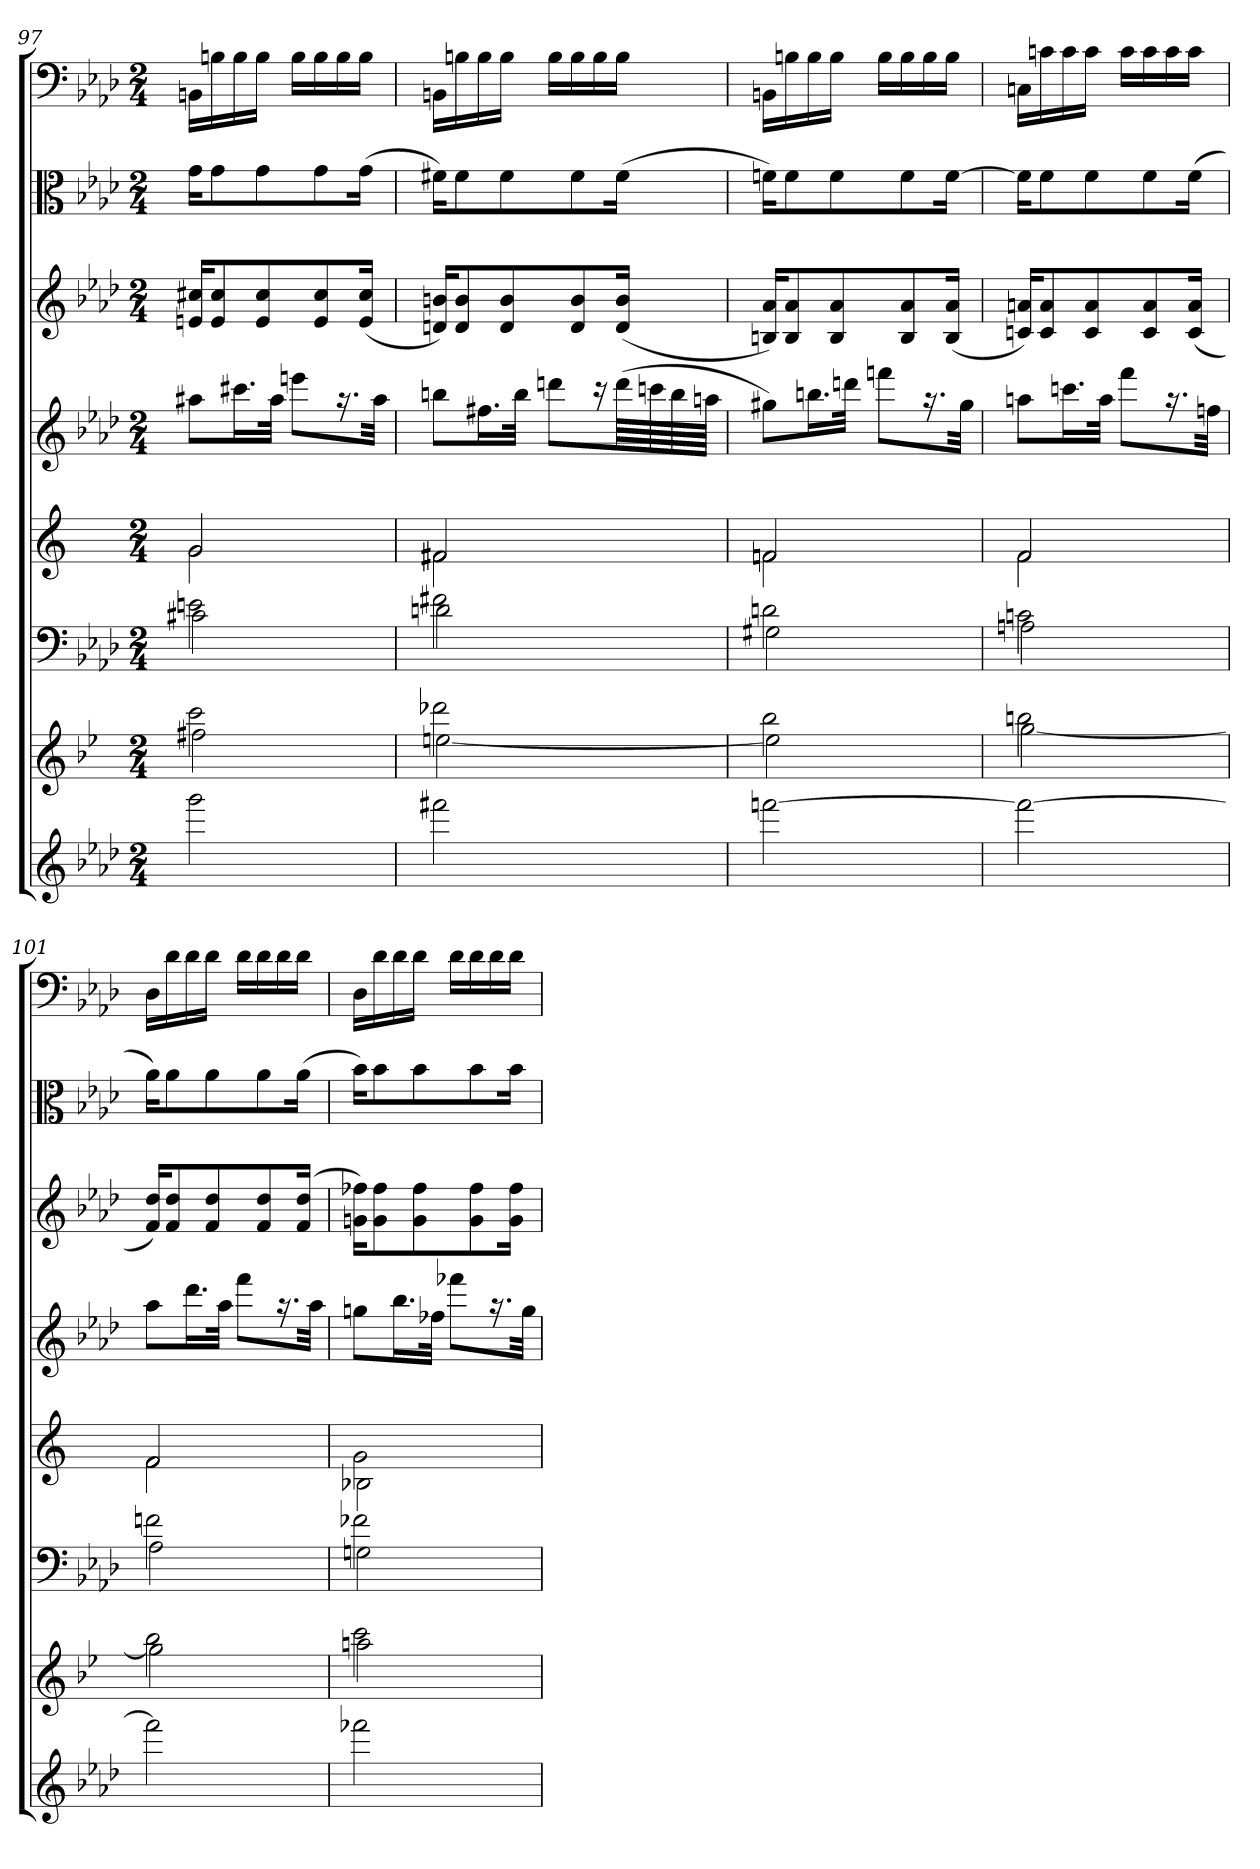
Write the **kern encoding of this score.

**kern	**kern	**kern	**kern	**kern	**kern	**kern	**kern
*part8	*part7	*part6	*part5	*part4	*part3	*part2	*part1
*staff8	*staff7	*staff6	*staff5	*staff4	*staff3	*staff2	*staff1
*clefG2	*clefG2	*clefF4	*clefG2	*clefG2	*clefG2	*clefC3	*clefF4
*k[b-e-a-d-]	*k[b-e-]	*k[b-e-a-d-]	*k[]	*k[b-e-a-d-]	*k[b-e-a-d-]	*k[b-e-a-d-]	*k[b-e-a-d-]
*A-:	*	*A-:	*	*A-:	*A-:	*A-:	*A-:
*M2/4	*M2/4	*M2/4	*M2/4	*M2/4	*M2/4	*M2/4	*M2/4
=97	=97	=97	=97	=97	=97	=97	=97
*	*^	*^	*^	*	*	*	*
2ggg\	2ccc\	2ff#X\	2en\	2c#X\	2g/	2g\	8aa#X\L	16en/ 16cc#X/KL	16g\KL	16BBn\LL
.	.	.	.	.	.	.	.	8e/ 8cc#/	8g\	16Bn\
.	.	.	.	.	.	.	16.ccc#X\L	.	.	16B\
.	.	.	.	.	.	.	.	8e/ 8cc#/	8g\	16B\JJ
.	.	.	.	.	.	.	32aa#\JJk	.	.	.
.	.	.	.	.	.	.	8eeen\L	.	.	16B\LL
.	.	.	.	.	.	.	.	8e/ 8cc#/	8g\	16B\
.	.	.	.	.	.	.	16.r	.	.	16B\
.	.	.	.	.	.	.	.	(16e/ 16cc#/Jk	(16g\Jk	16B\JJ
.	.	.	.	.	.	.	32aa#\Jkk	.	.	.
=98	=98	=98	=98	=98	=98	=98	=98	=98	=98	=98
2fff#X\	2ddd-X\	[2een\	2f#X\	2dn\	2f#X/	2f#X\	8bbn\L	16dn/ 16bn/KL)	16f#X\KL)	16BBn\LL
.	.	.	.	.	.	.	.	8d/ 8b/	8f#\	16Bn\
.	.	.	.	.	.	.	16.ff#X\L	.	.	16B\
.	.	.	.	.	.	.	.	8d/ 8b/	8f#\	16B\JJ
.	.	.	.	.	.	.	32bb\JJk	.	.	.
.	.	.	.	.	.	.	8dddn\L	.	.	16B\LL
.	.	.	.	.	.	.	.	8d/ 8b/	8f#\	16B\
.	.	.	.	.	.	.	16r	.	.	16B\
.	.	.	.	.	.	.	(64ddd\LLL	(16d/ 16b/Jk	(16f#\Jk	16B\JJ
.	.	.	.	.	.	.	64cccn\	.	.	.
.	.	.	.	.	.	.	64bb\	.	.	.
.	.	.	.	.	.	.	64aan\JJJJ	.	.	.
=99	=99	=99	=99	=99	=99	=99	=99	=99	=99	=99
[2fffn\	2bb-\	2ee\]	2dn\	2G#X\	2fn/	2fn\	8gg#X\L)	16Bn/ 16a-/KL)	16fn\KL)	16BBn\LL
.	.	.	.	.	.	.	.	8B/ 8a-/	8f\	16Bn\
.	.	.	.	.	.	.	16.bbn\L	.	.	16B\
.	.	.	.	.	.	.	.	8B/ 8a-/	8f\	16B\JJ
.	.	.	.	.	.	.	32dddn\JJk	.	.	.
.	.	.	.	.	.	.	8fffn\L	.	.	16B\LL
.	.	.	.	.	.	.	.	8B/ 8a-/	8f\	16B\
.	.	.	.	.	.	.	16.r	.	.	16B\
.	.	.	.	.	.	.	.	(16B/ 16a-/Jk	[16f\Jk	16B\JJ
.	.	.	.	.	.	.	32gg#\Jkk	.	.	.
=100	=100	=100	=100	=100	=100	=100	=100	=100	=100	=100
2fff\_	2bbn\	[2gg\	2cn\	2An\	2f/	2f\	8aan\L	16cn/ 16an/KL)	16f\KL]	16Cn\LL
.	.	.	.	.	.	.	.	8c/ 8a/	8f\	16cn\
.	.	.	.	.	.	.	16.cccn\L	.	.	16c\
.	.	.	.	.	.	.	.	8c/ 8a/	8f\	16c\JJ
.	.	.	.	.	.	.	32aa\JJk	.	.	.
.	.	.	.	.	.	.	8fff\L	.	.	16c\LL
.	.	.	.	.	.	.	.	8c/ 8a/	8f\	16c\
.	.	.	.	.	.	.	16.r	.	.	16c\
.	.	.	.	.	.	.	.	(16c/ 16a/Jk	(16f\Jk	16c\JJ
.	.	.	.	.	.	.	32ffn\Jkk	.	.	.
=101	=101	=101	=101	=101	=101	=101	=101	=101	=101	=101
2fff\]	2bb-\	2gg\]	2fn\	2A-\	2f/	2f\	8aa-\L	16f/ 16dd-/KL)	16a-\KL)	16D-\LL
.	.	.	.	.	.	.	.	8f/ 8dd-/	8a-\	16d-\
.	.	.	.	.	.	.	16.ddd-\L	.	.	16d-\
.	.	.	.	.	.	.	.	8f/ 8dd-/	8a-\	16d-\JJ
.	.	.	.	.	.	.	32aa-\JJk	.	.	.
.	.	.	.	.	.	.	8fff\L	.	.	16d-\LL
.	.	.	.	.	.	.	.	8f/ 8dd-/	8a-\	16d-\
.	.	.	.	.	.	.	16.r	.	.	16d-\
.	.	.	.	.	.	.	.	(16f/ 16dd-/Jk	(16a-\Jk	16d-\JJ
.	.	.	.	.	.	.	32aa-\Jkk	.	.	.
=102	=102	=102	=102	=102	=102	=102	=102	=102	=102	=102
2fff-X\	2ccc\	2aan\	2f-X\	2Gn\	2g\	2B-X\	8ggn\L	16gn\ 16ff-X\KL)	16b-\KL)	16D-\LL
.	.	.	.	.	.	.	.	8g\ 8ff-\	8b-\	16d-\
.	.	.	.	.	.	.	16.bb-\L	.	.	16d-\
.	.	.	.	.	.	.	.	8g\ 8ff-\	8b-\	16d-\JJ
.	.	.	.	.	.	.	32ff-X\JJk	.	.	.
.	.	.	.	.	.	.	8fff-X\L	.	.	16d-\LL
.	.	.	.	.	.	.	.	8g\ 8ff-\	8b-\	16d-\
.	.	.	.	.	.	.	16.r	.	.	16d-\
.	.	.	.	.	.	.	.	16g\ 16ff-\Jk	16b-\Jk	16d-\JJ
.	.	.	.	.	.	.	32gg\Jkk	.	.	.
*	*v	*v	*	*	*v	*v	*	*	*	*
*	*	*v	*v	*	*	*	*	*
=	=	=	=	=	=	=	=
*-	*-	*-	*-	*-	*-	*-	*-
